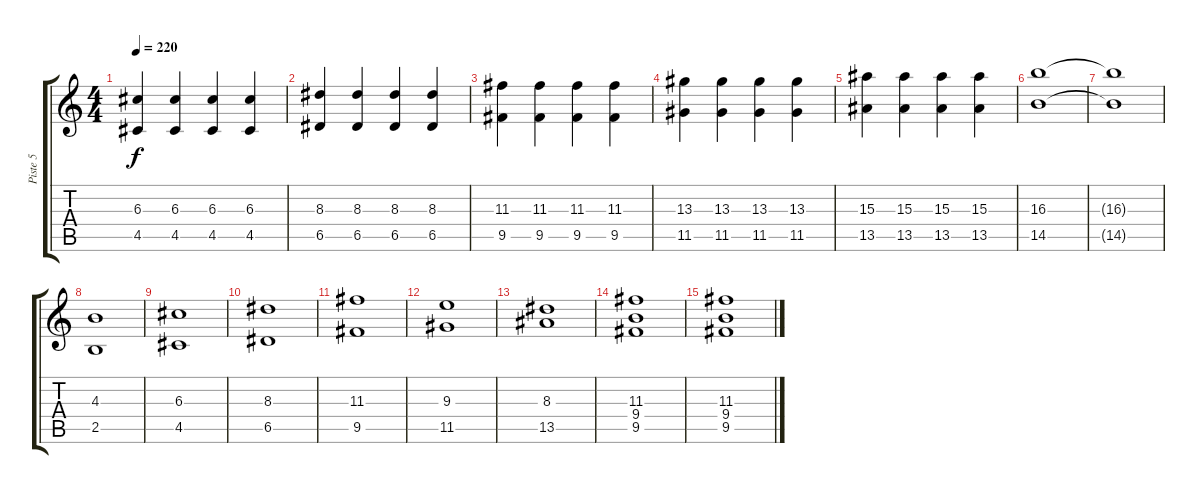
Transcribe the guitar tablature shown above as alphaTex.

\track ("Piste 5" "Piste 5") {instrument acousticguitarsteel}
\staff {score tabs}
\tuning (E4 B3 G3 D3 A2 E2) {hide}
\ts (4 4)
\tempo 220
\clef g2
\ks c
(6.3 4.5).4{dy f} (6.3 4.5).4 (6.3 4.5).4 (6.3 4.5).4 |
(8.3 6.5).4 (8.3 6.5).4 (8.3 6.5).4 (8.3 6.5).4 |
(11.3 9.5).4 (11.3 9.5).4 (11.3 9.5).4 (11.3 9.5).4 |
(13.3 11.5).4 (13.3 11.5).4 (13.3 11.5).4 (13.3 11.5).4 |
(15.3 13.5).4 (15.3 13.5).4 (15.3 13.5).4 (15.3 13.5).4 |
(16.3 14.5).1 |
(16.3{t} 14.5{t}).1 |
(4.3 2.5).1 |
(6.3 4.5).1 |
(8.3 6.5).1 |
(11.3 9.5).1 |
(9.3 11.5).1 |
(8.3 13.5).1 |
(11.3 9.4 9.5).1 |
(11.3 9.4 9.5).1
